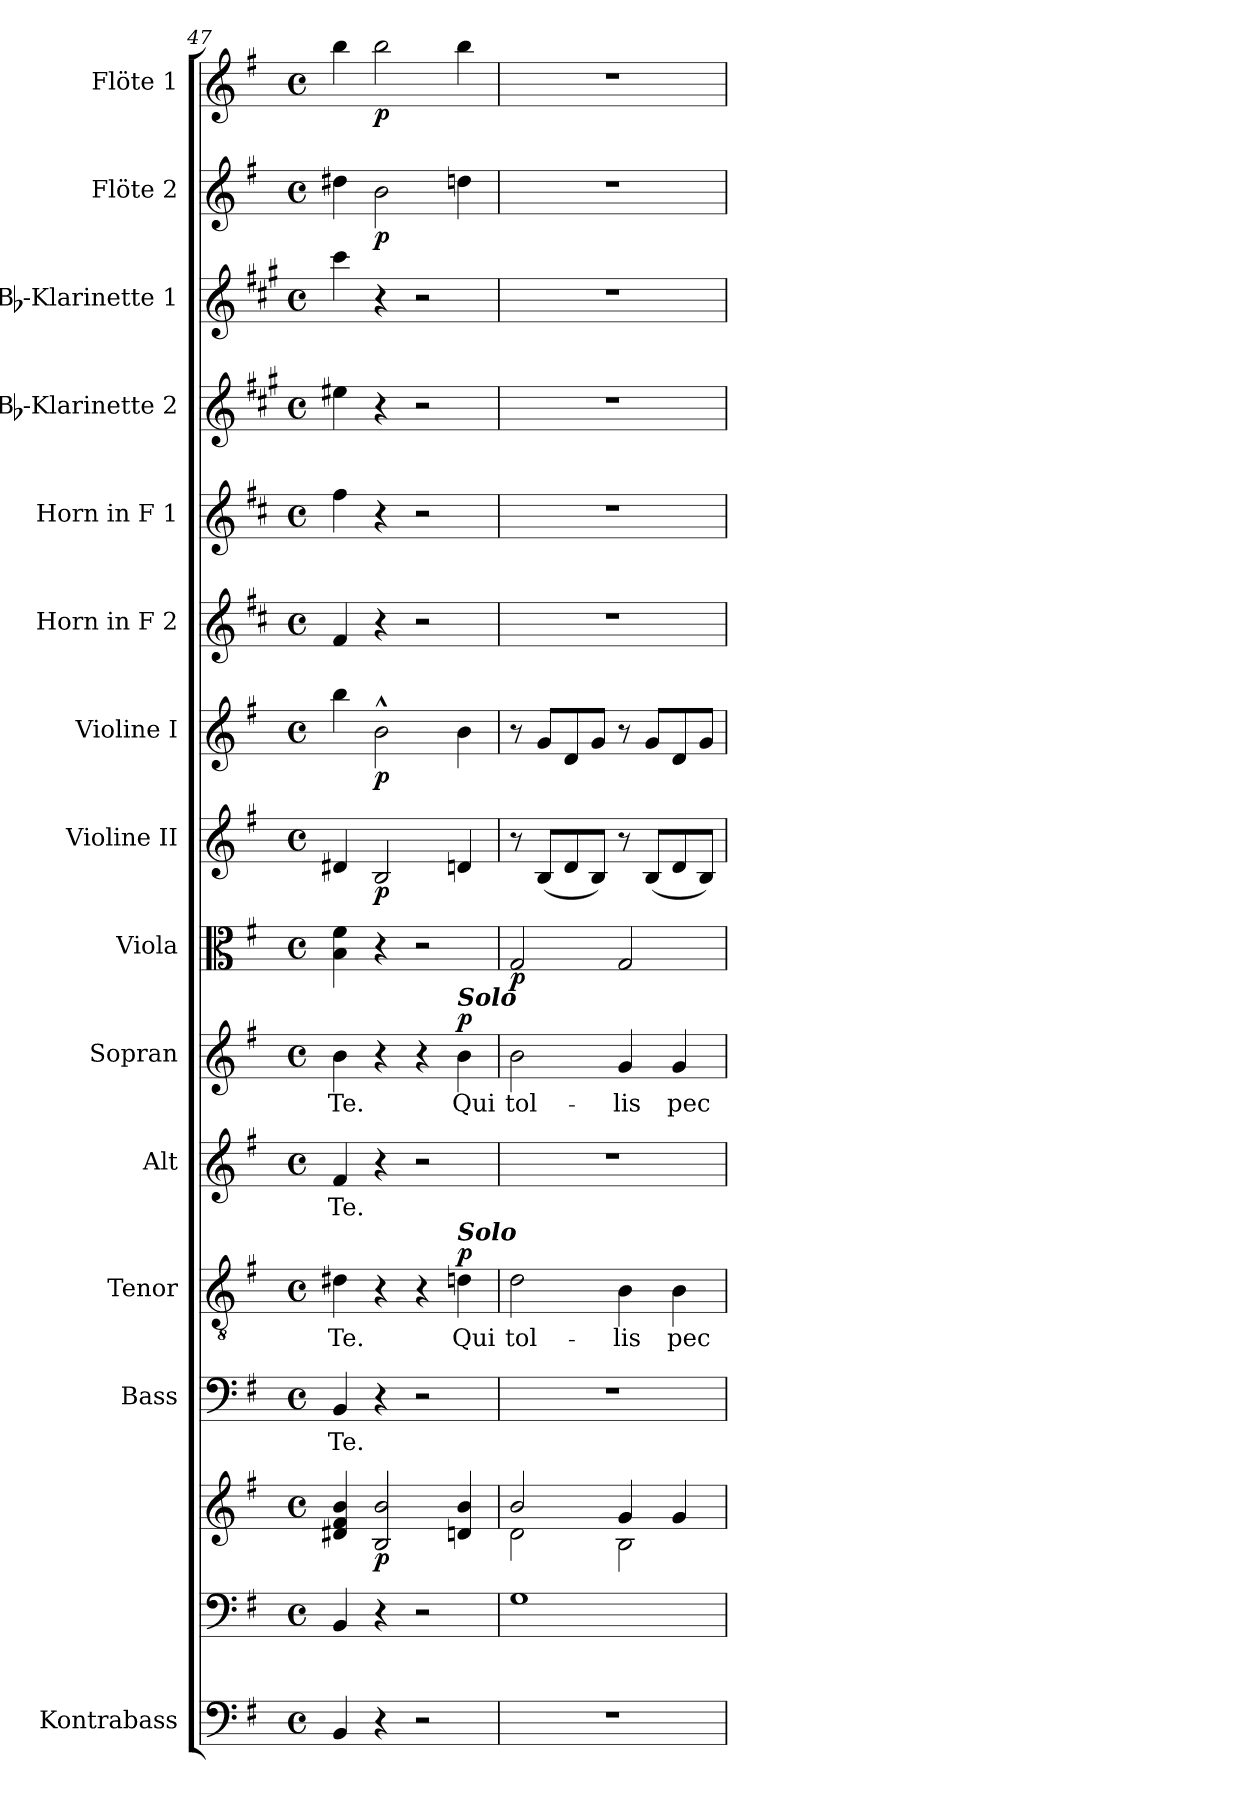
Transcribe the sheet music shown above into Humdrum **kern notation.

**kern	**kern	**kern	**dynam	**kern	**text	**kern	**text	**dynam	**kern	**text	**kern	**text	**dynam	**kern	**dynam	**kern	**dynam	**kern	**dynam	**kern	**kern	**kern	**kern	**kern	**dynam	**kern	**dynam
*part15	*part14	*part14	*part14	*part13	*part13	*part12	*part12	*part12	*part11	*part11	*part10	*part10	*part10	*part9	*part9	*part8	*part8	*part7	*part7	*part6	*part5	*part4	*part3	*part2	*part2	*part1	*part1
*staff16	*staff15	*staff14	*staff14/15	*staff13	*staff13	*staff12	*staff12	*staff12	*staff11	*staff11	*staff10	*staff10	*staff10	*staff9	*staff9	*staff8	*staff8	*staff7	*staff7	*staff6	*staff5	*staff4	*staff3	*staff2	*staff2	*staff1	*staff1
*I"Kontrabass	*	*	*	*I"Bass	*	*I"Tenor	*	*	*I"Alt	*	*I"Sopran	*	*	*I"Viola	*	*I"Violine II	*	*I"Violine I	*	*I"Horn in F 2	*I"Horn in F 1	*I"Bb-Klarinette 2	*I"Bb-Klarinette 1	*I"Flöte 2	*	*I"Flöte 1	*
*I'Kb.	*	*	*	*I'B.	*	*I'T.	*	*	*I'A.	*	*I'S.	*	*	*I'Vla.	*	*I'Vl. II	*	*I'Vl. I	*	*I'Horn 2	*I'Horn 1	*I'Bb Kl. 2	*I'Bb Kl. 1	*I'Fl. 2	*	*I'Fl. 1	*
*clefF4	*clefF4	*clefG2	*	*clefF4	*	*clefGv2	*	*	*clefG2	*	*clefG2	*	*	*clefC3	*	*clefG2	*	*clefG2	*	*clefG2	*clefG2	*clefG2	*clefG2	*clefG2	*	*clefG2	*
*ITrd7c12	*	*	*	*	*	*	*	*	*	*	*	*	*	*	*	*	*	*	*	*ITrd4c7	*ITrd4c7	*ITrd1c2	*ITrd1c2	*	*	*	*
*k[f#]	*k[f#]	*k[f#]	*	*k[f#]	*	*k[f#]	*	*	*k[f#]	*	*k[f#]	*	*	*k[f#]	*	*k[f#]	*	*k[f#]	*	*k[f#]	*k[f#]	*k[f#]	*k[f#]	*k[f#]	*	*k[f#]	*
*G:	*G:	*G:	*	*G:	*	*G:	*	*	*G:	*	*G:	*	*	*G:	*	*G:	*	*G:	*	*G:	*G:	*G:	*G:	*G:	*	*G:	*
*M4/4	*M4/4	*M4/4	*	*M4/4	*	*M4/4	*	*	*M4/4	*	*M4/4	*	*	*M4/4	*	*M4/4	*	*M4/4	*	*M4/4	*M4/4	*M4/4	*M4/4	*M4/4	*	*M4/4	*
*met(c)	*met(c)	*met(c)	*	*met(c)	*	*met(c)	*	*	*met(c)	*	*met(c)	*	*	*met(c)	*	*met(c)	*	*met(c)	*	*met(c)	*met(c)	*met(c)	*met(c)	*met(c)	*	*met(c)	*
=47	=47	=47	=47	=47	=47	=47	=47	=47	=47	=47	=47	=47	=47	=47	=47	=47	=47	=47	=47	=47	=47	=47	=47	=47	=47	=47	=47
!	!	!	!	!	!LO:LY:b	!	!LO:LY:b	!	!	!LO:LY:b	!	!LO:LY:b	!	!	!	!	!	!	!	!	!	!	!	!	!	!	!
4BBB/	4BB/	4d#X/ 4f#/ 4b/	.	4BB/	Te.	4d#X\	Te.	.	4f#/	Te.	4b\	Te.	.	4B\ 4f#\	.	4d#X/	.	4bb\	.	4B/	4b\	4dd#X\	4bb\	4dd#X\	.	4bb\	.
!	!	!	!LO:DY:b	!	!	!	!	!	!	!	!	!	!	!	!	!	!LO:DY:b	!	!LO:DY:b	!	!	!	!	!	!LO:DY:b	!	!LO:DY:b
4r	4r	2B/ 2b/	p	4r	.	4r	.	.	4r	.	4r	.	.	4r	.	2B/	p	2b^^>\	p	4r	4r	4r	4r	2b\	p	2bb\	p
2r	2r	.	.	2r	.	4r	.	.	2r	.	4r	.	.	2r	.	.	.	.	.	2r	2r	2r	2r	.	.	.	.
!	!	!	!	!	!	!	!	!	!	!	!LO:TX:a:Bi:t=Solo	!	!	!	!	!	!	!	!	!	!	!	!	!	!	!	!
!	!	!	!	!	!	!LO:TX:a:Bi:t=Solo	!	!	!	!	!	!	!	!	!	!	!	!	!	!	!	!	!	!	!	!	!
!	!	!	!	!	!	!	!LO:LY:b	!LO:DY:a	!	!	!	!LO:LY:b	!LO:DY:a	!	!	!	!	!	!	!	!	!	!	!	!	!	!
.	.	4dn/ 4b/	.	.	.	4dn\	Qui	p	.	.	4b\	Qui	p	.	.	4dn/	.	4b\	.	.	.	.	.	4ddn\	.	4bb\	.
=48	=48	=48	=48	=48	=48	=48	=48	=48	=48	=48	=48	=48	=48	=48	=48	=48	=48	=48	=48	=48	=48	=48	=48	=48	=48	=48	=48
*	*	*^	*	*	*	*	*	*	*	*	*	*	*	*	*	*	*	*	*	*	*	*	*	*	*	*	*
!	!	!	!	!	!	!	!	!LO:LY:b	!	!	!	!	!LO:LY:b	!	!	!LO:DY:b	!	!	!	!	!	!	!	!	!	!	!	!
1r	1G	2b/	2d\	.	1r	.	2d\	tol-	.	1r	.	2b\	tol-	.	2G/	p	8r	.	8r	.	1r	1r	1r	1r	1r	.	1r	.
.	.	.	.	.	.	.	.	.	.	.	.	.	.	.	.	.	(<8B/L	.	8g/L	.	.	.	.	.	.	.	.	.
.	.	.	.	.	.	.	.	.	.	.	.	.	.	.	.	.	8d/	.	8d/	.	.	.	.	.	.	.	.	.
.	.	.	.	.	.	.	.	.	.	.	.	.	.	.	.	.	8B/J)	.	8g/J	.	.	.	.	.	.	.	.	.
!	!	!	!	!	!	!	!	!LO:LY:b	!	!	!	!	!LO:LY:b	!	!	!	!	!	!	!	!	!	!	!	!	!	!	!
.	.	4g/	2B\	.	.	.	4B\	-lis	.	.	.	4g/	-lis	.	2G/	.	8r	.	8r	.	.	.	.	.	.	.	.	.
.	.	.	.	.	.	.	.	.	.	.	.	.	.	.	.	.	(<8B/L	.	8g/L	.	.	.	.	.	.	.	.	.
!	!	!	!	!	!	!	!	!LO:LY:b	!	!	!	!	!LO:LY:b	!	!	!	!	!	!	!	!	!	!	!	!	!	!	!
.	.	4g/	.	.	.	.	4B\	pec-	.	.	.	4g/	pec-	.	.	.	8d/	.	8d/	.	.	.	.	.	.	.	.	.
.	.	.	.	.	.	.	.	.	.	.	.	.	.	.	.	.	8B/J)	.	8g/J	.	.	.	.	.	.	.	.	.
*	*	*v	*v	*	*	*	*	*	*	*	*	*	*	*	*	*	*	*	*	*	*	*	*	*	*	*	*	*
=	=	=	=	=	=	=	=	=	=	=	=	=	=	=	=	=	=	=	=	=	=	=	=	=	=	=	=
*-	*-	*-	*-	*-	*-	*-	*-	*-	*-	*-	*-	*-	*-	*-	*-	*-	*-	*-	*-	*-	*-	*-	*-	*-	*-	*-	*-
